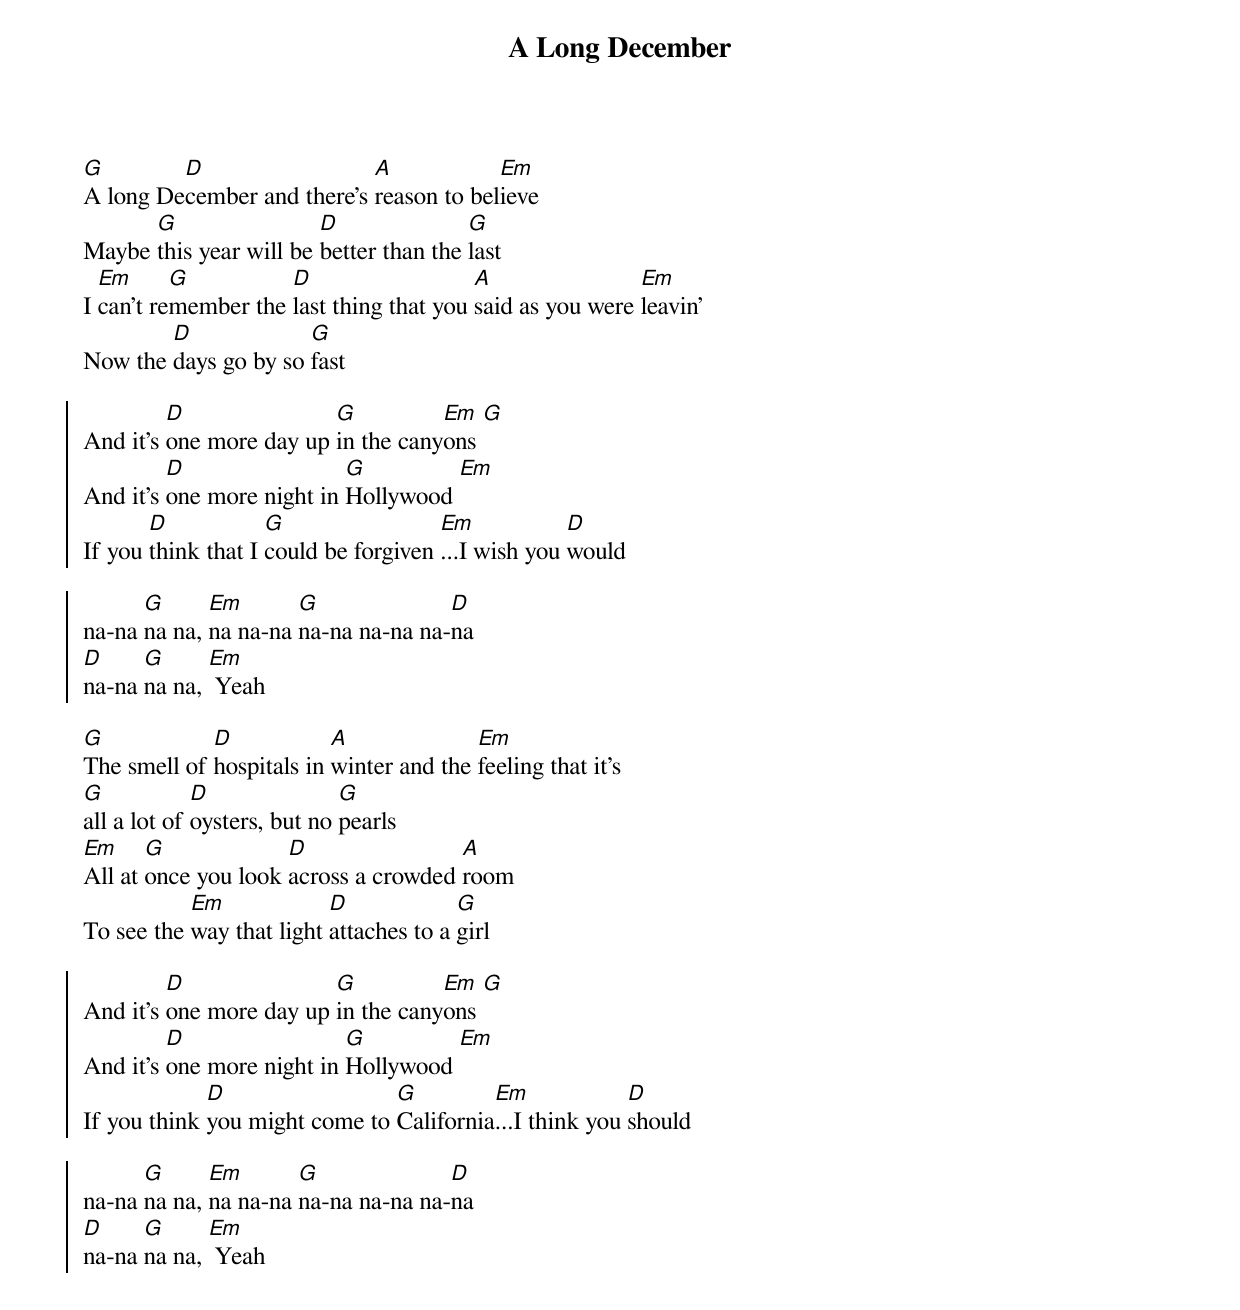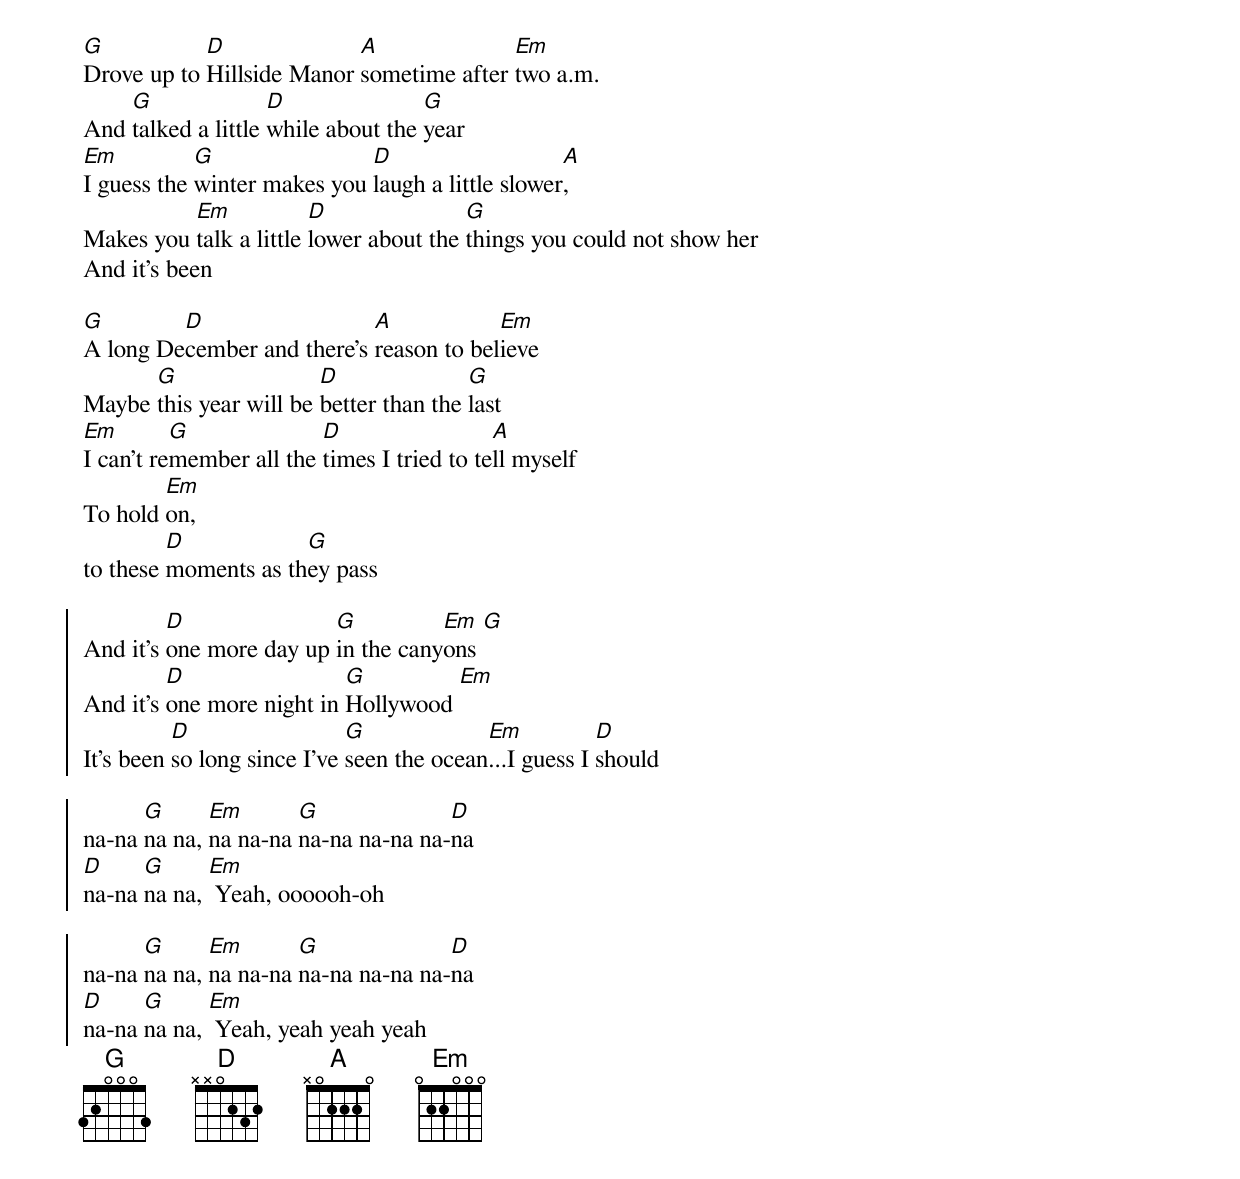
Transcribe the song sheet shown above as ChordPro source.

{title: A Long December}
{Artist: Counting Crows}

[G]A long De[D]cember and there's [A]reason to bel[Em]ieve
Maybe [G]this year will be [D]better than the [G]last
I [Em]can't re[G]member the [D]last thing that you [A]said as you were [Em]leavin'
Now the [D]days go by so [G]fast

{soc}
And it's [D]one more day up [G]in the cany[Em]ons [G]
And it's [D]one more night in [G]Hollywood [Em]
If you [D]think that I [G]could be forgiven [Em]...I wish you [D]would

na-na [G]na na, [Em]na na-na [G]na-na na-na na-[D]na
[D]na-na [G]na na, [Em] Yeah
{eoc}

[G]The smell of [D]hospitals in [A]winter and the [Em]feeling that it's
[G]all a lot of [D]oysters, but no [G]pearls
[Em]All at [G]once you look [D]across a crowded [A]room
To see the [Em]way that light [D]attaches to a [G]girl

{soc}
And it's [D]one more day up [G]in the cany[Em]ons [G]
And it's [D]one more night in [G]Hollywood [Em]
If you think [D]you might come to [G]California[Em]...I think you [D]should

na-na [G]na na, [Em]na na-na [G]na-na na-na na-[D]na
[D]na-na [G]na na, [Em] Yeah
{eoc}

{new_page}
[G]Drove up to [D]Hillside Manor [A]sometime after [Em]two a.m.
And [G]talked a little [D]while about the [G]year
[Em]I guess the [G]winter makes you [D]laugh a little slower[A],
Makes you [Em]talk a little [D]lower about the [G]things you could not show her
And it's been

[G]A long De[D]cember and there's [A]reason to bel[Em]ieve
Maybe [G]this year will be [D]better than the [G]last
[Em]I can't re[G]member all the [D]times I tried to te[A]ll myself
To hold [Em]on,
to these [D]moments as th[G]ey pass

{soc}
And it's [D]one more day up [G]in the cany[Em]ons [G]
And it's [D]one more night in [G]Hollywood [Em]
It's been [D]so long since I've [G]seen the ocean[Em]...I guess I [D]should

na-na [G]na na, [Em]na na-na [G]na-na na-na na-[D]na
[D]na-na [G]na na, [Em] Yeah, oooooh-oh

na-na [G]na na, [Em]na na-na [G]na-na na-na na-[D]na
[D]na-na [G]na na, [Em] Yeah, yeah yeah yeah
{eoc}
